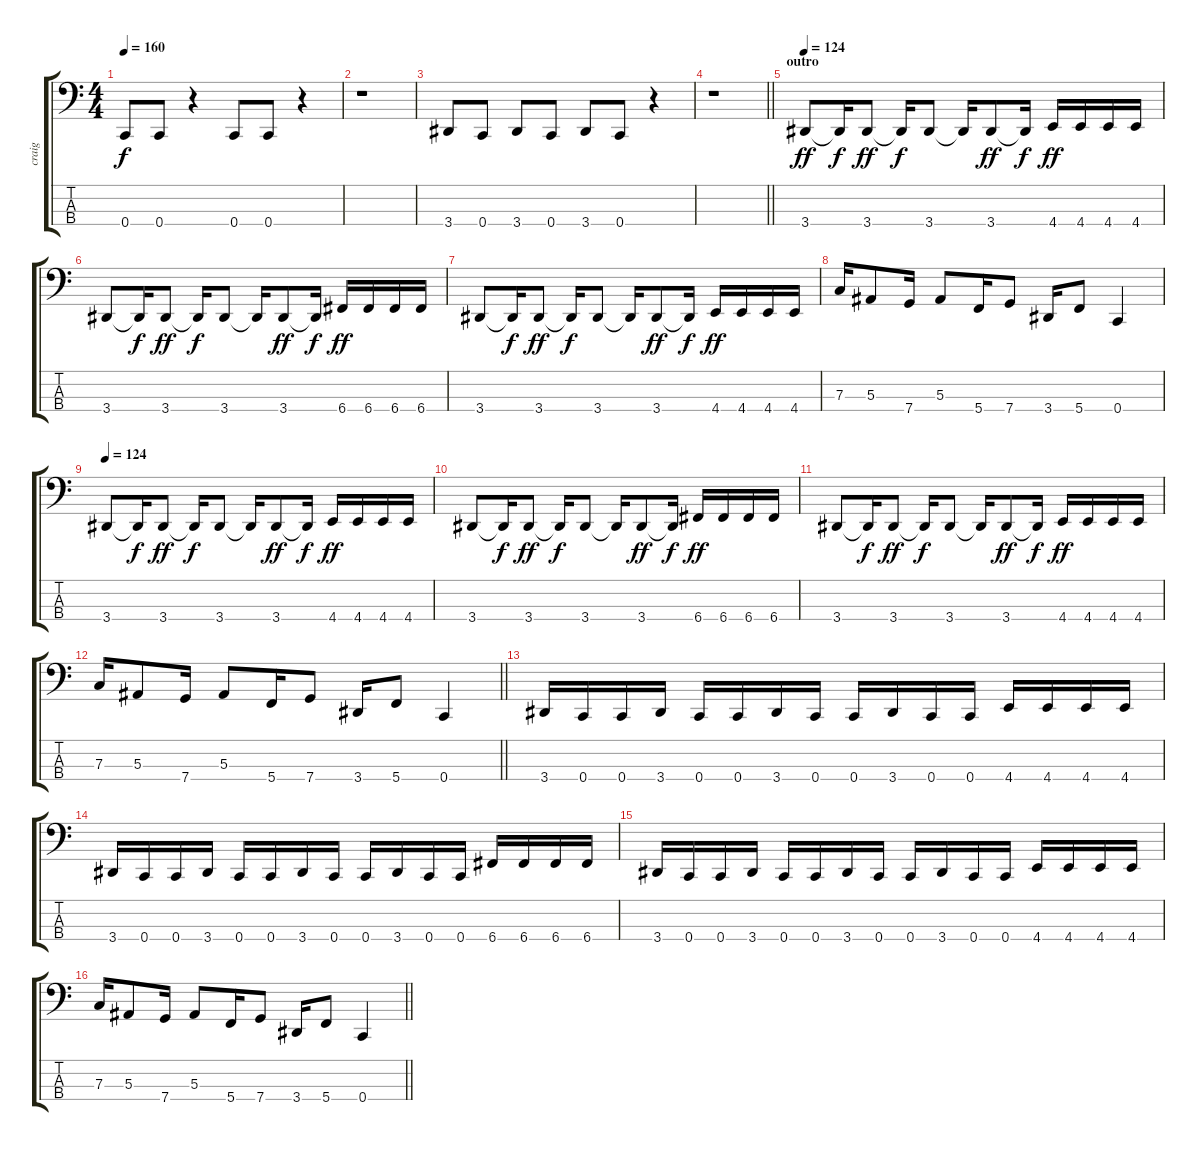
\track ("craig" "craig") {instrument slapbass1}
\staff {score tabs}
\tuning (Eb2 Bb1 F1 C1) {hide}
\ts (4 4)
\tempo 160
\clef f4
\ks c
0.4.8{dy f} 0.4.8 r.4 0.4.8 0.4.8 r.4 |
r.1 |
3.4.8 0.4.8 3.4.8 0.4.8 3.4.8 0.4.8 r.4 |
\barLineRight lightlight
r.1 |
\section ("" "outro")
\tempo 124
3.4.8{dy ff} 3.4{t}.16{dy f} 3.4.8{dy ff} 3.4{t}.16{dy f} 3.4.8 3.4{t}.16 3.4.8{dy ff} 3.4{t}.16{dy f} 4.4.16{dy ff} 4.4.16 4.4.16 4.4.16 |
3.4.8 3.4{t}.16{dy f} 3.4.8{dy ff} 3.4{t}.16{dy f} 3.4.8 3.4{t}.16 3.4.8{dy ff} 3.4{t}.16{dy f} 6.4.16{dy ff} 6.4.16 6.4.16 6.4.16 |
3.4.8 3.4{t}.16{dy f} 3.4.8{dy ff} 3.4{t}.16{dy f} 3.4.8 3.4{t}.16 3.4.8{dy ff} 3.4{t}.16{dy f} 4.4.16{dy ff} 4.4.16 4.4.16 4.4.16 |
7.3.16 5.3.8 7.4.16 5.3.8 5.4.16 7.4.8 3.4.16 5.4.8 0.4.4 |
\tempo 124
3.4.8 3.4{t}.16{dy f} 3.4.8{dy ff} 3.4{t}.16{dy f} 3.4.8 3.4{t}.16 3.4.8{dy ff} 3.4{t}.16{dy f} 4.4.16{dy ff} 4.4.16 4.4.16 4.4.16 |
3.4.8 3.4{t}.16{dy f} 3.4.8{dy ff} 3.4{t}.16{dy f} 3.4.8 3.4{t}.16 3.4.8{dy ff} 3.4{t}.16{dy f} 6.4.16{dy ff} 6.4.16 6.4.16 6.4.16 |
3.4.8 3.4{t}.16{dy f} 3.4.8{dy ff} 3.4{t}.16{dy f} 3.4.8 3.4{t}.16 3.4.8{dy ff} 3.4{t}.16{dy f} 4.4.16{dy ff} 4.4.16 4.4.16 4.4.16 |
\barLineRight lightlight
7.3.16 5.3.8 7.4.16 5.3.8 5.4.16 7.4.8 3.4.16 5.4.8 0.4.4 |
3.4.16 0.4.16 0.4.16 3.4.16 0.4.16 0.4.16 3.4.16 0.4.16 0.4.16 3.4.16 0.4.16 0.4.16 4.4.16 4.4.16 4.4.16 4.4.16 |
3.4.16 0.4.16 0.4.16 3.4.16 0.4.16 0.4.16 3.4.16 0.4.16 0.4.16 3.4.16 0.4.16 0.4.16 6.4.16 6.4.16 6.4.16 6.4.16 |
3.4.16 0.4.16 0.4.16 3.4.16 0.4.16 0.4.16 3.4.16 0.4.16 0.4.16 3.4.16 0.4.16 0.4.16 4.4.16 4.4.16 4.4.16 4.4.16 |
\barLineRight lightlight
7.3.16 5.3.8 7.4.16 5.3.8 5.4.16 7.4.8 3.4.16 5.4.8 0.4.4
